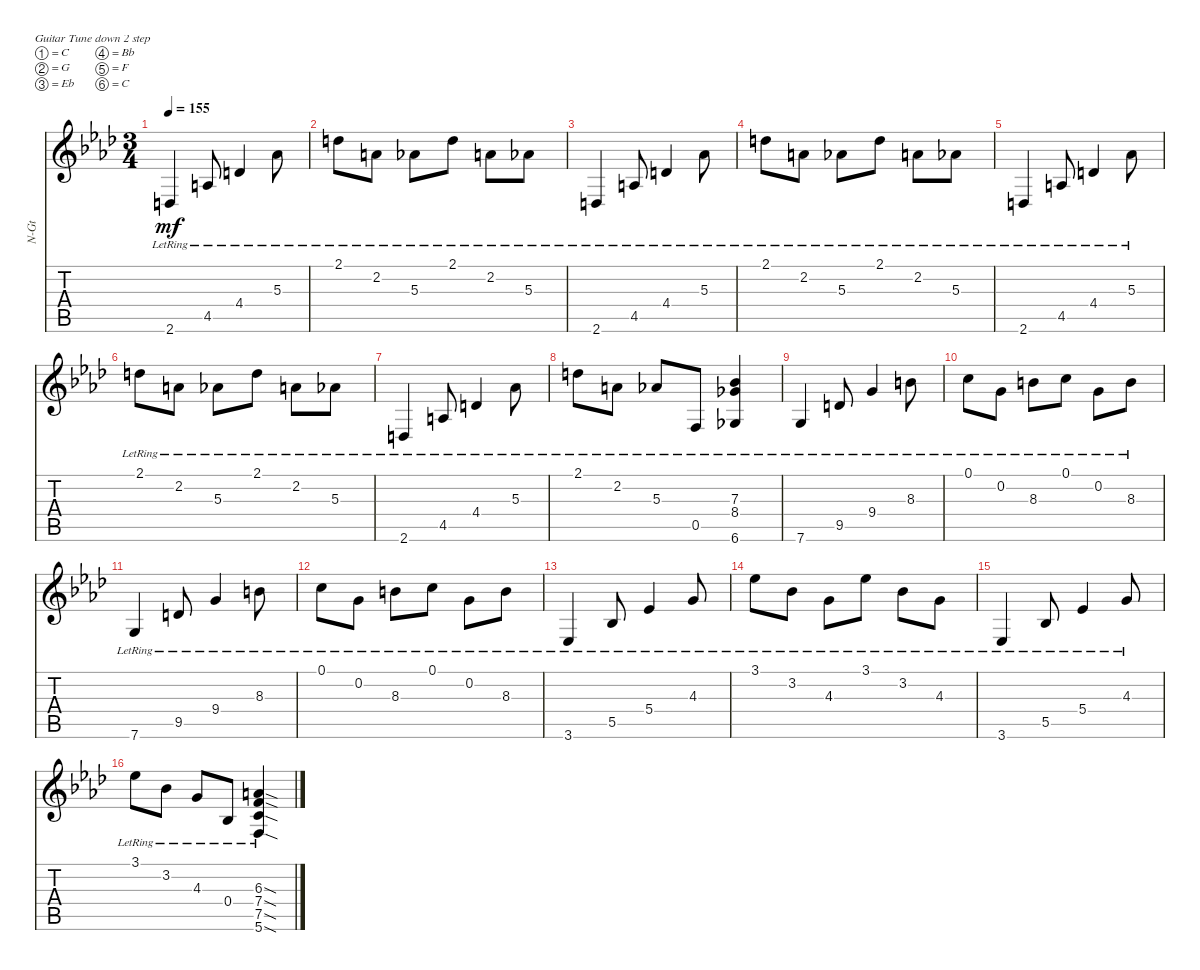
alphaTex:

\defaultSystemsLayout 4
\bracketExtendMode nobrackets
\otherSystemsTrackNameOrientation horizontal
\track ("Nylon Guitar" "N-Gt") {instrument acousticguitarnylon}
\staff {score tabs}
\tuning (C4 G3 Eb3 Bb2 F2 C2)
\ts (3 4)
\tempo 155
\clef g2
\ks ab
2.6{lr acc #}.4{dy mf beam Up} 4.5{lr acc #}.8{beam Up} 4.4{lr acc #}.4{beam Up} 5.3{lr acc forcenatural}.8{beam Down} |
2.1{lr acc #}.8{beam Down} 2.2{lr acc #}.8{beam Down} 5.3{lr acc forcenatural}.8{beam Down} 2.1{lr acc #}.8{beam Down} 2.2{lr acc #}.8{beam Down} 5.3{lr acc forcenatural}.8{beam Down} |
2.6{lr acc #}.4{beam Up} 4.5{lr acc #}.8{beam Up} 4.4{lr acc #}.4{beam Up} 5.3{lr acc forcenatural}.8{beam Down} |
2.1{lr acc #}.8{beam Down} 2.2{lr acc #}.8{beam Down} 5.3{lr acc forcenatural}.8{beam Down} 2.1{lr acc #}.8{beam Down} 2.2{lr acc #}.8{beam Down} 5.3{lr acc forcenatural}.8{beam Down} |
2.6{lr acc #}.4{beam Up} 4.5{lr acc #}.8{beam Up} 4.4{lr acc #}.4{beam Up} 5.3{lr acc forcenatural}.8{beam Down} |
2.1{lr acc #}.8{beam Down} 2.2{lr acc #}.8{beam Down} 5.3{lr acc forcenatural}.8{beam Down} 2.1{lr acc #}.8{beam Down} 2.2{lr acc #}.8{beam Down} 5.3{lr acc forcenatural}.8{beam Down} |
2.6{lr acc #}.4{beam Up} 4.5{lr acc #}.8{beam Up} 4.4{lr acc #}.4{beam Up} 5.3{lr acc forcenatural}.8{beam Down} |
2.1{lr acc #}.8{beam Down} 2.2{lr acc #}.8{beam Down} 5.3{lr acc forcenatural}.8{beam Up} 0.5{lr acc forcenatural}.8{beam Up} (6.6{lr acc b} 8.4{lr acc b} 7.3{lr acc forcenatural}).4{beam Up} |
7.6{lr acc forcenatural}.4{beam Up} 9.5{lr acc #}.8{beam Up} 9.4{lr acc forcenatural}.4{beam Up} 8.3{lr acc #}.8{beam Down} |
0.1{lr acc forcenatural}.8{beam Down} 0.2{lr acc forcenatural}.8{beam Down} 8.3{lr acc #}.8{beam Down} 0.1{lr acc forcenatural}.8{beam Down} 0.2{lr acc forcenatural}.8{beam Down} 8.3{lr acc #}.8{beam Down} |
7.6{lr acc forcenatural}.4{beam Up} 9.5{lr acc #}.8{beam Up} 9.4{lr acc forcenatural}.4{beam Up} 8.3{lr acc #}.8{beam Down} |
0.1{lr acc forcenatural}.8{beam Down} 0.2{lr acc forcenatural}.8{beam Down} 8.3{lr acc #}.8{beam Down} 0.1{lr acc forcenatural}.8{beam Down} 0.2{lr acc forcenatural}.8{beam Down} 8.3{lr acc #}.8{beam Down} |
3.6{lr acc forcenatural}.4{beam Up} 5.5{lr acc forcenatural}.8{beam Up} 5.4{lr acc forcenatural}.4{beam Up} 4.3{lr acc forcenatural}.8{beam Up} |
3.1{lr acc forcenatural}.8{beam Down} 3.2{lr acc forcenatural}.8{beam Down} 4.3{lr acc forcenatural}.8{beam Down} 3.1{lr acc forcenatural}.8{beam Down} 3.2{lr acc forcenatural}.8{beam Down} 4.3{lr acc forcenatural}.8{beam Down} |
3.6{lr acc forcenatural}.4{beam Up} 5.5{lr acc forcenatural}.8{beam Up} 5.4{lr acc forcenatural}.4{beam Up} 4.3{lr acc forcenatural}.8{beam Up} |
3.1{lr acc forcenatural}.8{beam Down} 3.2{lr acc forcenatural}.8{beam Down} 4.3{lr acc forcenatural}.8{beam Up} 0.4{lr acc forcenatural}.8{beam Up} (5.6{sod lr acc forcenatural} 7.5{sod lr acc forcenatural} 7.4{sod lr acc forcenatural} 6.3{sod lr acc #}).4{beam Up}
